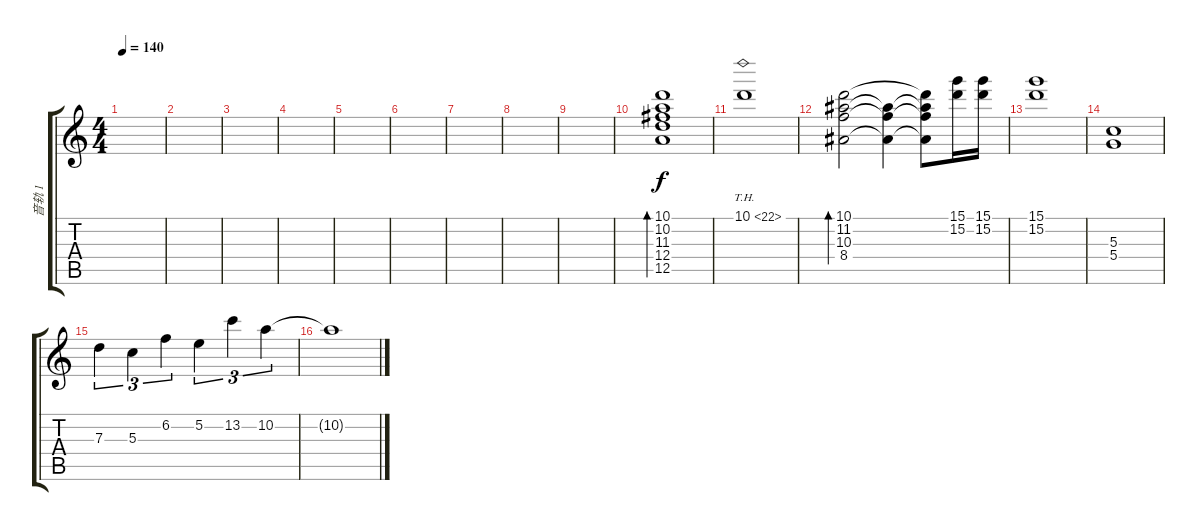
\track ("音轨 1" "音轨 1") {instrument distortionguitar}
\staff {score tabs}
\tuning (E4 B3 G3 D3 A2 E2) {hide}
\ts (4 4)
\tempo 140
\clef g2
\ks c
|
|
|
|
|
|
|
|
|
(10.1 10.2 11.3 12.4 12.5).1{bd 120 volume 16 instrument electricguitarclean} |
10.1{th 12}.1 |
(10.1 11.2 10.3 8.4).2{bd 120} (11.2{t} 10.3{t} 8.4{t}).4 (10.1{t} 11.2{t} 10.3{t} 8.4{t}).8 (15.1 15.2).16 (15.1 15.2).16 |
(15.1 15.2).1 |
(5.3 5.4).1 |
7.3.4{tu (3 2)} 5.3.4{tu (3 2)} 6.2.4{tu (3 2)} 5.2.4{tu (3 2)} 13.2.4{tu (3 2)} 10.2.4{tu (3 2)} |
10.2{t}.1
